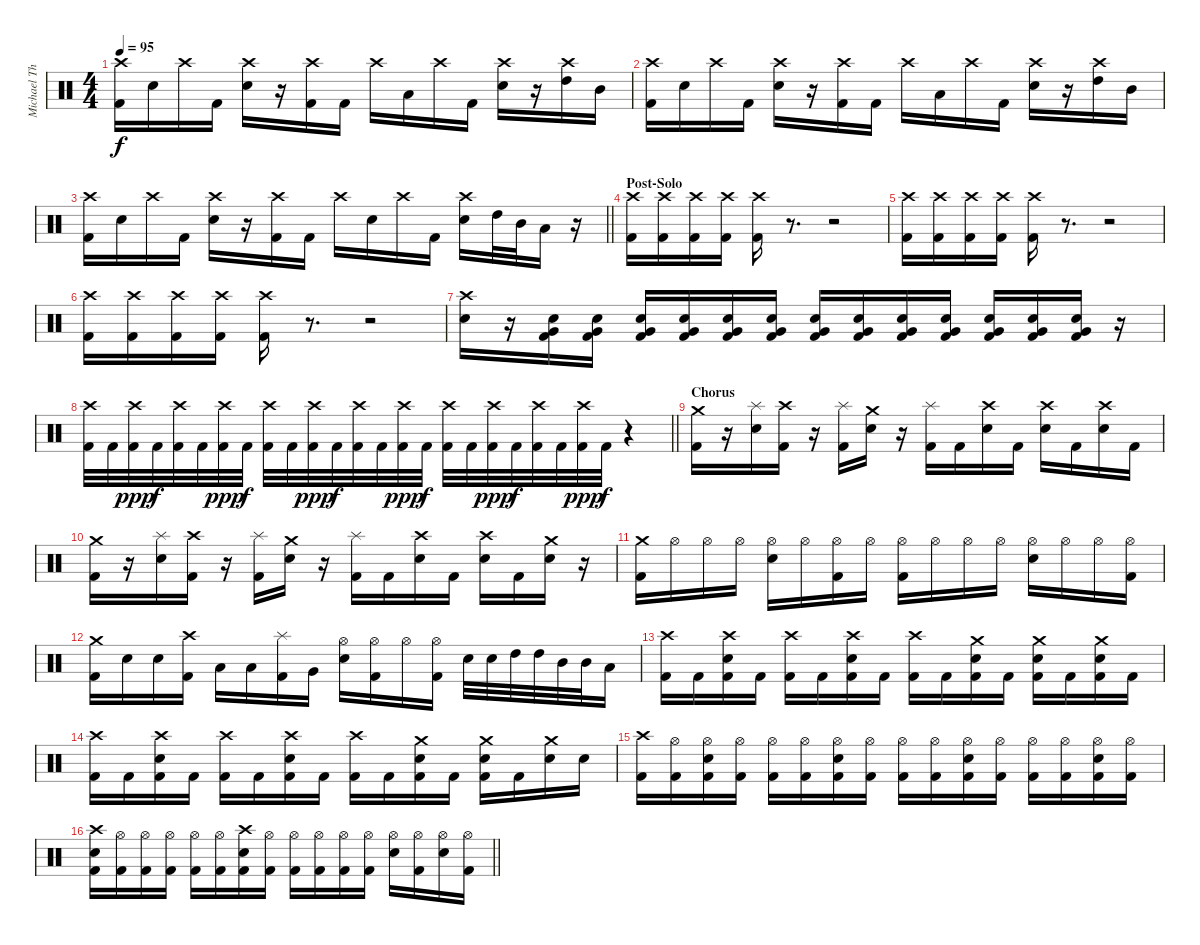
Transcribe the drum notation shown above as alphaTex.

\track ("Michael Thomas" "Michael Th") {instrument percussion}
\staff {score}
\articulation defaults
\ts (4 4)
\tempo 95
\clef neutral
\ks c
("Crash high (hit)" "Kick (hit) 2").16{dy f} "Electric Snare (hit)".16 "Crash high (hit)".16 "Kick (hit) 2".16 ("Crash high (hit)" "Electric Snare (hit)").16 r.16 ("Crash high (hit)" "Kick (hit) 2").16 "Kick (hit) 2".16 "Crash high (hit)".16 "Low Tom (hit)".16 "Crash high (hit)".16 "Kick (hit) 2".16 ("Crash high (hit)" "Electric Snare (hit)").16 r.16 ("Crash high (hit)" "High Tom (hit)").16 "Mid Tom (hit)".16 |
("Crash high (hit)" "Kick (hit) 2").16 "Electric Snare (hit)".16 "Crash high (hit)".16 "Kick (hit) 2".16 ("Crash high (hit)" "Electric Snare (hit)").16 r.16 ("Crash high (hit)" "Kick (hit) 2").16 "Kick (hit) 2".16 "Crash high (hit)".16 "Low Tom (hit)".16 "Crash high (hit)".16 "Kick (hit) 2".16 ("Crash high (hit)" "Electric Snare (hit)").16 r.16 ("Crash high (hit)" "High Tom (hit)").16 "Mid Tom (hit)".16 |
\barLineRight lightlight
("Crash high (hit)" "Kick (hit) 2").16 "Electric Snare (hit)".16 "Crash high (hit)".16 "Kick (hit) 2".16 ("Crash high (hit)" "Electric Snare (hit)").16 r.16 ("Crash high (hit)" "Kick (hit) 2").16 "Kick (hit) 2".16 "Crash high (hit)".16 "Electric Snare (hit)".16 "Crash high (hit)".16 "Kick (hit) 2".16 ("Crash high (hit)" "Electric Snare (hit)").16 "High Tom (hit)".32 "Mid Tom (hit)".32 "Low Tom (hit)".16 r.16 |
\section ("" "Post-Solo")
("Crash high (hit)" "Kick (hit) 2").16 ("Crash high (hit)" "Kick (hit) 2").16 ("Crash high (hit)" "Kick (hit) 2").16 ("Crash high (hit)" "Kick (hit) 2").16 ("Crash high (hit)" "Kick (hit) 2").16 r.8{d} r.2 |
("Crash high (hit)" "Kick (hit) 2").16 ("Crash high (hit)" "Kick (hit) 2").16 ("Crash high (hit)" "Kick (hit) 2").16 ("Crash high (hit)" "Kick (hit) 2").16 ("Crash high (hit)" "Kick (hit) 2").16 r.8{d} r.2 |
("Crash high (hit)" "Kick (hit) 2").16 ("Crash high (hit)" "Kick (hit) 2").16 ("Crash high (hit)" "Kick (hit) 2").16 ("Crash high (hit)" "Kick (hit) 2").16 ("Crash high (hit)" "Kick (hit) 2").16 r.8{d} r.2 |
("Crash high (hit)" "Electric Snare (hit)").16 r.16 ("Very Low Tom (hit)" "Electric Snare (hit)" "Kick (hit) 2").16 ("Very Low Tom (hit)" "Electric Snare (hit)" "Kick (hit) 2").16 ("Very Low Tom (hit)" "Electric Snare (hit)" "Kick (hit) 2").16 ("Very Low Tom (hit)" "Electric Snare (hit)" "Kick (hit) 2").16 ("Very Low Tom (hit)" "Electric Snare (hit)" "Kick (hit) 2").16 ("Very Low Tom (hit)" "Electric Snare (hit)" "Kick (hit) 2").16 ("Very Low Tom (hit)" "Electric Snare (hit)" "Kick (hit) 2").16 ("Very Low Tom (hit)" "Electric Snare (hit)" "Kick (hit) 2").16 ("Very Low Tom (hit)" "Electric Snare (hit)" "Kick (hit) 2").16 ("Very Low Tom (hit)" "Electric Snare (hit)" "Kick (hit) 2").16 ("Very Low Tom (hit)" "Electric Snare (hit)" "Kick (hit) 2").16 ("Very Low Tom (hit)" "Electric Snare (hit)" "Kick (hit) 2").16 ("Very Low Tom (hit)" "Electric Snare (hit)" "Kick (hit) 2").16 r.16 |
\barLineRight lightlight
("Crash high (hit)" "Kick (hit) 2").32 "Kick (hit) 2".32 ("Crash high (hit)" "Kick (hit) 2").32{dy ppp} "Kick (hit) 2".32{dy f} ("Crash high (hit)" "Kick (hit) 2").32 "Kick (hit) 2".32 ("Crash high (hit)" "Kick (hit) 2").32{dy ppp} "Kick (hit) 2".32{dy f} ("Crash high (hit)" "Kick (hit) 2").32 "Kick (hit) 2".32 ("Crash high (hit)" "Kick (hit) 2").32{dy ppp} "Kick (hit) 2".32{dy f} ("Crash high (hit)" "Kick (hit) 2").32 "Kick (hit) 2".32 ("Crash high (hit)" "Kick (hit) 2").32{dy ppp} "Kick (hit) 2".32{dy f} ("Crash high (hit)" "Kick (hit) 2").32 "Kick (hit) 2".32 ("Crash high (hit)" "Kick (hit) 2").32{dy ppp} "Kick (hit) 2".32{dy f} ("Crash high (hit)" "Kick (hit) 2").32 "Kick (hit) 2".32 ("Crash high (hit)" "Kick (hit) 2").32{dy ppp} "Kick (hit) 2".32{dy f} r.4 |
\section ("" "Chorus")
("Crash medium (hit)" "Kick (hit) 2").16 r.16 ("Splash (hit)" "Electric Snare (hit)").16 ("Crash high (hit)" "Kick (hit) 2").16 r.16 ("Splash (hit)" "Kick (hit) 2").16 ("Crash medium (hit)" "Electric Snare (hit)").16 r.16 ("Splash (hit)" "Kick (hit) 2").16 "Kick (hit) 2".16 ("Crash high (hit)" "Electric Snare (hit)").16 "Kick (hit) 2".16 ("Crash high (hit)" "Electric Snare (hit)").16 "Kick (hit) 2".16 ("Crash high (hit)" "Electric Snare (hit)").16 "Kick (hit) 2".16 |
("Crash medium (hit)" "Kick (hit) 2").16 r.16 ("Splash (hit)" "Electric Snare (hit)").16 ("Crash high (hit)" "Kick (hit) 2").16 r.16 ("Splash (hit)" "Kick (hit) 2").16 ("Crash medium (hit)" "Electric Snare (hit)").16 r.16 ("Splash (hit)" "Kick (hit) 2").16 "Kick (hit) 2".16 ("Crash high (hit)" "Electric Snare (hit)").16 "Kick (hit) 2".16 ("Crash high (hit)" "Electric Snare (hit)").16 "Kick (hit) 2".16 ("Crash medium (hit)" "Electric Snare (hit)").16 r.16 |
("Crash medium (hit)" "Kick (hit) 2").16 "Hi-Hat (open)".16 "Hi-Hat (open)".16 "Hi-Hat (open)".16 ("Hi-Hat (open)" "Electric Snare (hit)").16 "Hi-Hat (open)".16 ("Hi-Hat (open)" "Kick (hit) 2").16 "Hi-Hat (open)".16 ("Hi-Hat (open)" "Kick (hit) 2").16 "Hi-Hat (open)".16 "Hi-Hat (open)".16 "Hi-Hat (open)".16 ("Hi-Hat (open)" "Electric Snare (hit)").16 "Hi-Hat (open)".16 "Hi-Hat (open)".16 ("Hi-Hat (open)" "Kick (hit) 2").16 |
("Crash medium (hit)" "Kick (hit) 2").16 "Electric Snare (hit)".16 "Electric Snare (hit)".16 ("Crash high (hit)" "Kick (hit) 2").16 "Low Tom (hit)".16 "Low Tom (hit)".16 ("Splash (hit)" "Kick (hit) 2").16 "Very Low Tom (hit)".16 ("Hi-Hat (open)" "Electric Snare (hit)").16 ("Hi-Hat (open)" "Kick (hit) 2").16 "Hi-Hat (open)".16 ("Hi-Hat (open)" "Kick (hit) 2").16 "Electric Snare (hit)".32 "Electric Snare (hit)".32 "High Tom (hit)".32 "High Tom (hit)".32 "Mid Tom (hit)".32 "Mid Tom (hit)".32 "Low Tom (hit)".16 |
("Crash high (hit)" "Kick (hit) 2").16 "Kick (hit) 2".16 ("Crash high (hit)" "Electric Snare (hit)" "Kick (hit) 2").16 "Kick (hit) 2".16 ("Crash high (hit)" "Kick (hit) 2").16 "Kick (hit) 2".16 ("Crash high (hit)" "Electric Snare (hit)" "Kick (hit) 2").16 "Kick (hit) 2".16 ("Crash high (hit)" "Kick (hit) 2").16 "Kick (hit) 2".16 ("Crash medium (hit)" "Electric Snare (hit)" "Kick (hit) 2").16 "Kick (hit) 2".16 ("Crash medium (hit)" "Electric Snare (hit)" "Kick (hit) 2").16 "Kick (hit) 2".16 ("Crash medium (hit)" "Electric Snare (hit)" "Kick (hit) 2").16 "Kick (hit) 2".16 |
("Crash high (hit)" "Kick (hit) 2").16 "Kick (hit) 2".16 ("Crash high (hit)" "Electric Snare (hit)" "Kick (hit) 2").16 "Kick (hit) 2".16 ("Crash high (hit)" "Kick (hit) 2").16 "Kick (hit) 2".16 ("Crash high (hit)" "Electric Snare (hit)" "Kick (hit) 2").16 "Kick (hit) 2".16 ("Crash high (hit)" "Kick (hit) 2").16 "Kick (hit) 2".16 ("Crash medium (hit)" "Electric Snare (hit)" "Kick (hit) 2").16 "Kick (hit) 2".16 ("Crash medium (hit)" "Electric Snare (hit)" "Kick (hit) 2").16 "Kick (hit) 2".16 ("Crash medium (hit)" "Electric Snare (hit)").16 "Electric Snare (hit)".16 |
("Crash high (hit)" "Kick (hit) 2").16 ("Hi-Hat (open)" "Kick (hit) 2").16 ("Hi-Hat (open)" "Electric Snare (hit)" "Kick (hit) 2").16 ("Hi-Hat (open)" "Kick (hit) 2").16 ("Hi-Hat (open)" "Kick (hit) 2").16 ("Hi-Hat (open)" "Kick (hit) 2").16 ("Hi-Hat (open)" "Electric Snare (hit)" "Kick (hit) 2").16 ("Hi-Hat (open)" "Kick (hit) 2").16 ("Hi-Hat (open)" "Kick (hit) 2").16 ("Hi-Hat (open)" "Kick (hit) 2").16 ("Hi-Hat (open)" "Electric Snare (hit)" "Kick (hit) 2").16 ("Hi-Hat (open)" "Kick (hit) 2").16 ("Hi-Hat (open)" "Kick (hit) 2").16 ("Hi-Hat (open)" "Kick (hit) 2").16 ("Hi-Hat (open)" "Electric Snare (hit)" "Kick (hit) 2").16 ("Hi-Hat (open)" "Kick (hit) 2").16 |
\barLineRight lightlight
("Crash high (hit)" "Electric Snare (hit)" "Kick (hit) 2").16 ("Hi-Hat (open)" "Kick (hit) 2").16 ("Hi-Hat (open)" "Kick (hit) 2").16 ("Hi-Hat (open)" "Kick (hit) 2").16 ("Hi-Hat (open)" "Kick (hit) 2").16 ("Hi-Hat (open)" "Kick (hit) 2").16 ("Crash high (hit)" "Electric Snare (hit)" "Kick (hit) 2").16 ("Hi-Hat (open)" "Kick (hit) 2").16 ("Hi-Hat (open)" "Kick (hit) 2").16 ("Hi-Hat (open)" "Kick (hit) 2").16 ("Hi-Hat (open)" "Kick (hit) 2").16 ("Hi-Hat (open)" "Kick (hit) 2").16 ("Hi-Hat (open)" "Electric Snare (hit)").16 ("Hi-Hat (open)" "Kick (hit) 2").16 ("Hi-Hat (open)" "Electric Snare (hit)").16 ("Hi-Hat (open)" "Kick (hit) 2").16
